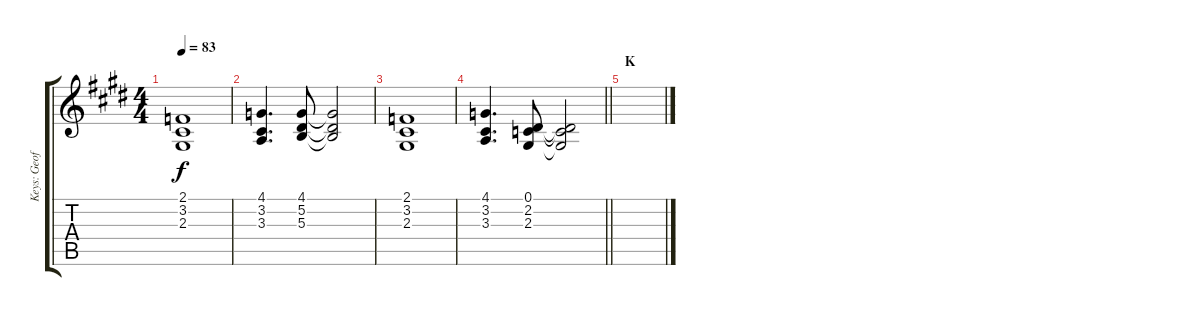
\track ("Keys: Geoff" "Keys: Geof") {instrument stringensemble1}
\staff {score tabs}
\tuning (Eb4 Bb3 Gb3 Db3 Ab2 Eb2) {hide}
\ts (4 4)
\tempo 83
\clef g2
\ks e
(2.1 3.2 2.3).1{dy f} |
(4.1 3.2 3.3).4{d} (4.1 5.2 5.3).8 (4.1{t} 5.2{t} 5.3{t}).2 |
(2.1 3.2 2.3).1 |
\barLineRight lightlight
(4.1 3.2 3.3).4{d} (0.1 2.2 2.3).8 (0.1{t} 2.2{t} 2.3{t}).2 |
\section ("" "K")
